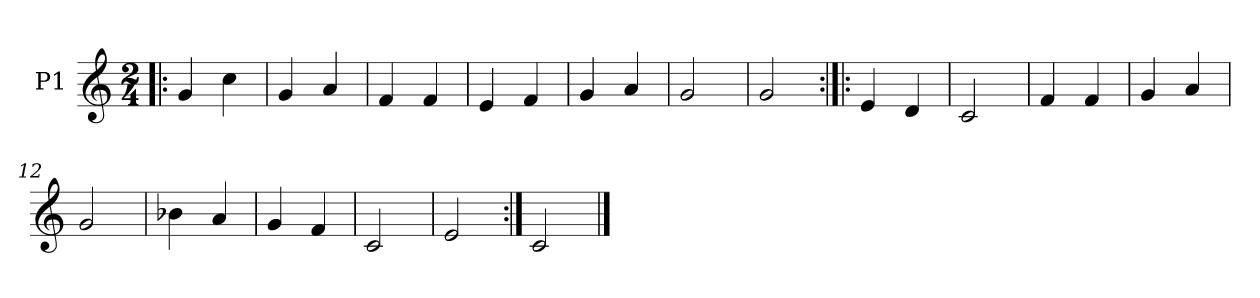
**kern
*part1
*staff1
*I"P1
*clefG2
*k[]
*M2/4
*MM172
=1!|:
4g/
4cc\
=2
4g/
4a/
=3
4f/
4f/
=4
4e/
4f/
=5
4g/
4a/
=6
2g/
=7
2g/
!!LO:LB:g=z
=8:|!|:
4e/
4d/
=9
2c/
=10
4f/
4f/
=11
4g/
4a/
=12
2g/
=13
4b-X\
4a/
=14
4g/
4f/
=15
2c/
=16
2e/
=17:|!
2c/
==
*-
